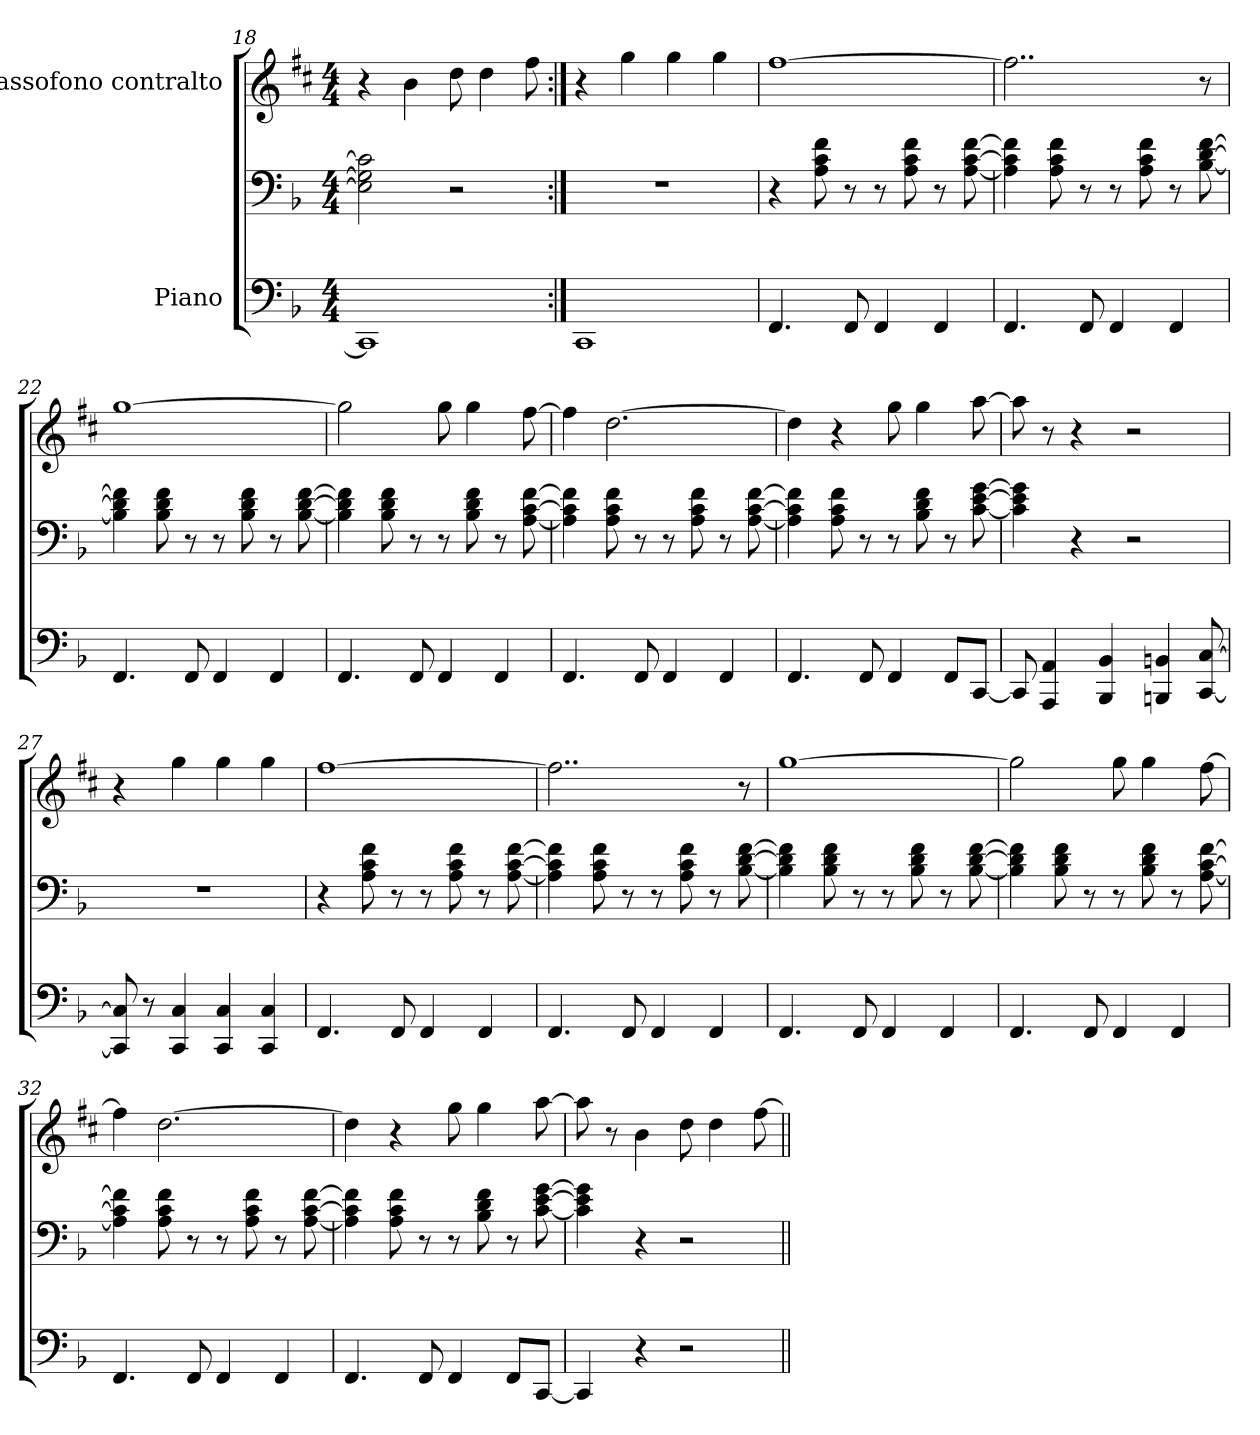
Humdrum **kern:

**kern	**kern	**kern
*part2	*part2	*part1
*staff3	*staff2	*staff1
*I"Piano	*	*I"Sassofono contralto
*clefF4	*clefF4	*clefG2
*	*	*ITrd5c9
*k[b-]	*k[b-]	*k[b-]
*M4/4	*M4/4	*M4/4
=18	=18	=18
1CC]	2E\] 2G\] 2c\]	4r
.	.	4d\
.	2r	8f\
.	.	4f\
.	.	8a\
=19:|!	=19:|!	=19:|!
1CC	1r	4r
.	.	4b-\
.	.	4b-\
.	.	4b-\
=20	=20	=20
4.FF/	4r	[1a
.	8A\ 8c\ 8f\	.
8FF/	8r	.
4FF/	8r	.
.	8A\ 8c\ 8f\	.
4FF/	8r	.
.	[8A\ [8c\ [8f\	.
=21	=21	=21
4.FF/	4A\] 4c\] 4f\]	2..a\]
.	8A\ 8c\ 8f\	.
8FF/	8r	.
4FF/	8r	.
.	8A\ 8c\ 8f\	.
4FF/	8r	.
.	[8B-\ [8d\ [8f\	8r
!!LO:PB:g=z
=22	=22	=22
4.FF/	4B-\] 4d\] 4f\]	[1b-
.	8B-\ 8d\ 8f\	.
8FF/	8r	.
4FF/	8r	.
.	8B-\ 8d\ 8f\	.
4FF/	8r	.
.	[8B-\ [8d\ [8f\	.
=23	=23	=23
4.FF/	4B-\] 4d\] 4f\]	2b-\]
.	8B-\ 8d\ 8f\	.
8FF/	8r	.
4FF/	8r	8b-\
.	8B-\ 8d\ 8f\	4b-\
4FF/	8r	.
.	[8A\ [8c\ [8f\	[8a\
=24	=24	=24
4.FF/	4A\] 4c\] 4f\]	4a\]
.	8A\ 8c\ 8f\	[2.f\
8FF/	8r	.
4FF/	8r	.
.	8A\ 8c\ 8f\	.
4FF/	8r	.
.	[8A\ [8c\ [8f\	.
=25	=25	=25
4.FF/	4A\] 4c\] 4f\]	4f\]
.	8A\ 8c\ 8f\	4r
8FF/	8r	.
4FF/	8r	8b-\
.	8B-\ 8d\ 8f\	4b-\
8FF/L	8r	.
[8CC/J	[8c\ [8e\ [8g\	[8cc\
=26	=26	=26
8CC/]	4c\] 4e\] 4g\]	8cc\]
4AAA/ 4AA/	.	8r
.	4r	4r
4BBB-/ 4BB-/	.	.
.	2r	2r
4BBBn/ 4BBn/	.	.
[8CC/ [8C/	.	.
!!LO:LB:g=z
=27	=27	=27
8CC/] 8C/]	1r	4r
8r	.	.
4CC/ 4C/	.	4b-\
4CC/ 4C/	.	4b-\
4CC/ 4C/	.	4b-\
=28	=28	=28
4.FF/	4r	[1a
.	8A\ 8c\ 8f\	.
8FF/	8r	.
4FF/	8r	.
.	8A\ 8c\ 8f\	.
4FF/	8r	.
.	[8A\ [8c\ [8f\	.
=29	=29	=29
4.FF/	4A\] 4c\] 4f\]	2..a\]
.	8A\ 8c\ 8f\	.
8FF/	8r	.
4FF/	8r	.
.	8A\ 8c\ 8f\	.
4FF/	8r	.
.	[8B-\ [8d\ [8f\	8r
=30	=30	=30
4.FF/	4B-\] 4d\] 4f\]	[1b-
.	8B-\ 8d\ 8f\	.
8FF/	8r	.
4FF/	8r	.
.	8B-\ 8d\ 8f\	.
4FF/	8r	.
.	[8B-\ [8d\ [8f\	.
=31	=31	=31
4.FF/	4B-\] 4d\] 4f\]	2b-\]
.	8B-\ 8d\ 8f\	.
8FF/	8r	.
4FF/	8r	8b-\
.	8B-\ 8d\ 8f\	4b-\
4FF/	8r	.
.	[8A\ [8c\ [8f\	[8a\
!!LO:LB:g=z
=32	=32	=32
4.FF/	4A\] 4c\] 4f\]	4a\]
.	8A\ 8c\ 8f\	[2.f\
8FF/	8r	.
4FF/	8r	.
.	8A\ 8c\ 8f\	.
4FF/	8r	.
.	[8A\ [8c\ [8f\	.
=33	=33	=33
4.FF/	4A\] 4c\] 4f\]	4f\]
.	8A\ 8c\ 8f\	4r
8FF/	8r	.
4FF/	8r	8b-\
.	8B-\ 8d\ 8f\	4b-\
8FF/L	8r	.
[8CC/J	[8c\ [8e\ [8g\	[8cc\
=34	=34	=34
4CC/]	4c\] 4e\] 4g\]	8cc\]
.	.	8r
4r	4r	4d\
2r	2r	8f\
.	.	4f\
.	.	[8a\
=||	=||	=||
*-	*-	*-
